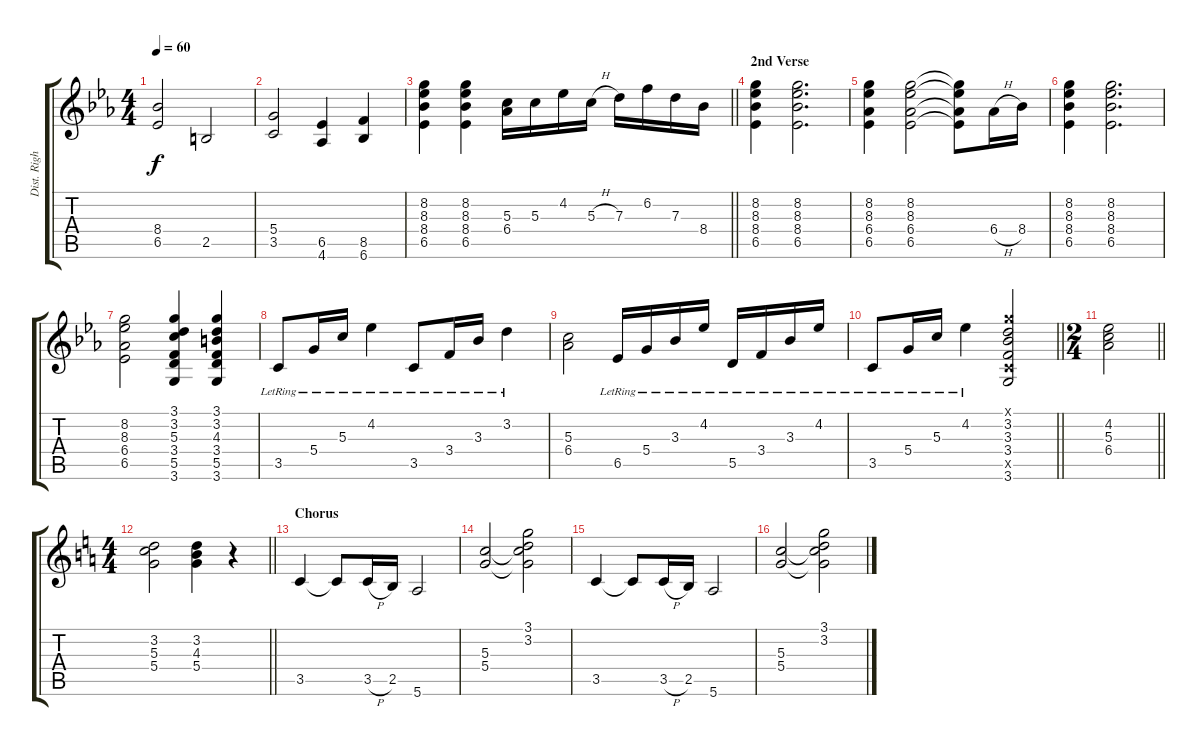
\track ("Dist. Right" "Dist. Righ") {instrument distortionguitar}
\staff {score tabs}
\tuning (E4 B3 G3 D3 A2 E2) {hide}
\ts (4 4)
\tempo 60
\clef g2
\ks cminor
(8.4{t} 6.5{t}).2{dy f} 2.5.2 |
(5.4 3.5).2 (6.5 4.6).4 (8.5 6.6).4 |
\barLineRight lightlight
(8.2 8.3 8.4 6.5).4 (8.2 8.3 8.4 6.5).4 (5.3 6.4).16 5.3.16 4.2.16 5.3{h}.16 7.3.16 6.2.16 7.3.16 8.4.16 |
\section ("" "2nd Verse")
(8.2 8.3 8.4 6.5).4 (8.2 8.3 8.4 6.5).2{d} |
(8.2 8.3 6.4 6.5).4 (8.2 8.3 6.4 6.5).2 (8.2{t} 8.3{t} 6.4{t} 6.5{t}).8 6.4{h}.16 8.4.16 |
(8.2 8.3 8.4 6.5).4 (8.2 8.3 8.4 6.5).2{d} |
(8.2 8.3 6.4 6.5).2 (3.1 3.2 5.3 3.4 5.5 3.6).4 (3.1 3.2 4.3 3.4 5.5 3.6).4 |
3.5{lr}.8 5.4{lr}.16 5.3{lr}.16 4.2{lr}.4 3.5{lr}.8 3.4{lr}.16 3.3{lr}.16 3.2{lr}.4 |
(5.3 6.4).2 6.5{lr}.16 5.4{lr}.16 3.3{lr}.16 4.2{lr}.16 5.5{lr}.16 3.4{lr}.16 3.3{lr}.16 4.2{lr}.16 |
\barLineRight lightlight
3.5{lr}.8 5.4{lr}.16 5.3{lr}.16 4.2{lr}.4 (3.1{x} 3.2 3.3 3.4 3.5{x} 3.6).2 |
\ts (2 4)
\barLineRight lightlight
(4.2 5.3 6.4).2 |
\ts (4 4)
\barLineRight lightlight
\ks c
(3.2 5.3 5.4).2 (3.2 4.3 5.4).4 r.4 |
\section ("" "Chorus")
3.5.4 3.5{t}.8 3.5{h}.16 2.5.16 5.6.2 |
(5.3 5.4).2 (3.1 3.2 5.3{t} 5.4{t}).2 |
3.5.4 3.5{t}.8 3.5{h}.16 2.5.16 5.6.2 |
(5.3 5.4).2 (3.1 3.2 5.3{t} 5.4{t}).2
